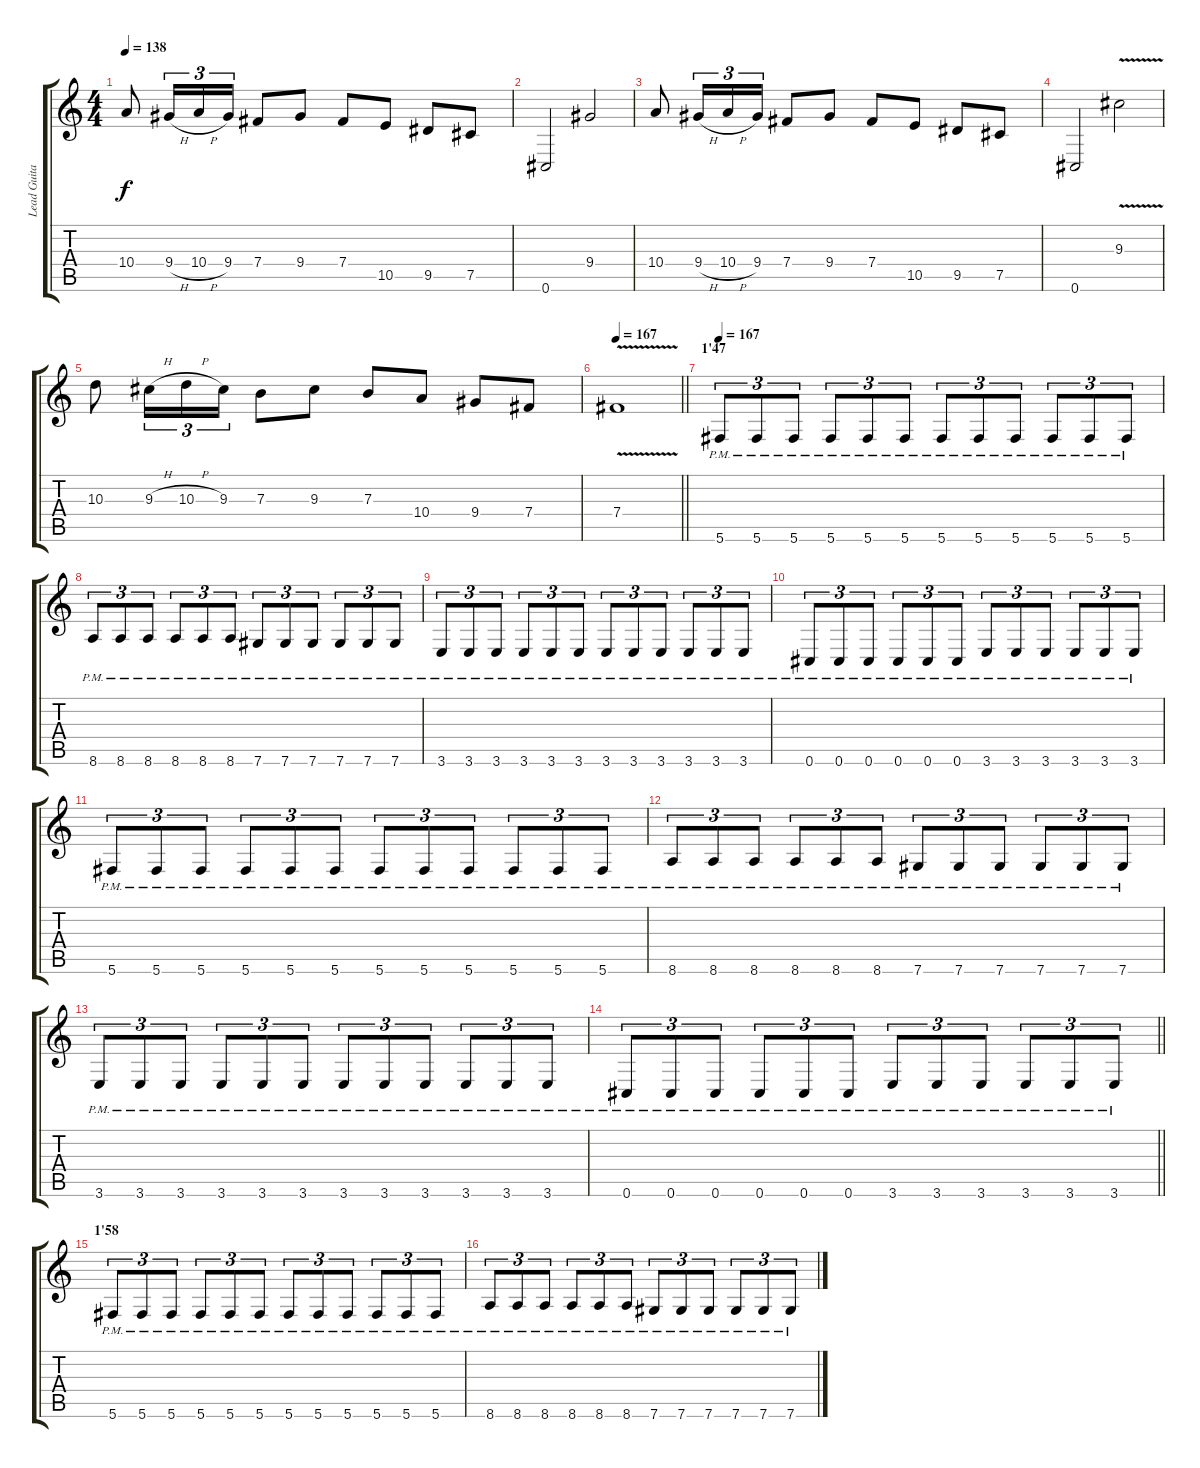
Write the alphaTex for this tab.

\track ("Lead Guitar" "Lead Guita") {instrument overdrivenguitar}
\staff {score tabs}
\tuning (Db4 Ab3 E3 B2 Gb2 Db2) {hide}
\ts (4 4)
\tempo 138
\clef g2
\ks c
10.4.8{dy f} 9.4{h}.16{tu (3 2)} 10.4{h}.16{tu (3 2)} 9.4.16{tu (3 2)} 7.4.8 9.4.8 7.4.8 10.5.8 9.5.8 7.5.8 |
0.6.2 9.4.2 |
10.4.8 9.4{h}.16{tu (3 2)} 10.4{h}.16{tu (3 2)} 9.4.16{tu (3 2)} 7.4.8 9.4.8 7.4.8 10.5.8 9.5.8 7.5.8 |
0.6.2 9.3{v}.2 |
10.3.8 9.3{h}.16{tu (3 2)} 10.3{h}.16{tu (3 2)} 9.3.16{tu (3 2)} 7.3.8 9.3.8 7.3.8 10.4.8 9.4.8 7.4.8 |
\tempo 167
\barLineRight lightlight
7.4{v}.1 |
\section ("" "1'47")
\tempo 167
5.6{pm}.8{tu (3 2) balance 10} 5.6{pm}.8{tu (3 2)} 5.6{pm}.8{tu (3 2)} 5.6{pm}.8{tu (3 2)} 5.6{pm}.8{tu (3 2)} 5.6{pm}.8{tu (3 2)} 5.6{pm}.8{tu (3 2)} 5.6{pm}.8{tu (3 2)} 5.6{pm}.8{tu (3 2)} 5.6{pm}.8{tu (3 2)} 5.6{pm}.8{tu (3 2)} 5.6{pm}.8{tu (3 2)} |
8.6{pm}.8{tu (3 2)} 8.6{pm}.8{tu (3 2)} 8.6{pm}.8{tu (3 2)} 8.6{pm}.8{tu (3 2)} 8.6{pm}.8{tu (3 2)} 8.6{pm}.8{tu (3 2)} 7.6{pm}.8{tu (3 2)} 7.6{pm}.8{tu (3 2)} 7.6{pm}.8{tu (3 2)} 7.6{pm}.8{tu (3 2)} 7.6{pm}.8{tu (3 2)} 7.6{pm}.8{tu (3 2)} |
3.6{pm}.8{tu (3 2)} 3.6{pm}.8{tu (3 2)} 3.6{pm}.8{tu (3 2)} 3.6{pm}.8{tu (3 2)} 3.6{pm}.8{tu (3 2)} 3.6{pm}.8{tu (3 2)} 3.6{pm}.8{tu (3 2)} 3.6{pm}.8{tu (3 2)} 3.6{pm}.8{tu (3 2)} 3.6{pm}.8{tu (3 2)} 3.6{pm}.8{tu (3 2)} 3.6{pm}.8{tu (3 2)} |
0.6{pm}.8{tu (3 2)} 0.6{pm}.8{tu (3 2)} 0.6{pm}.8{tu (3 2)} 0.6{pm}.8{tu (3 2)} 0.6{pm}.8{tu (3 2)} 0.6{pm}.8{tu (3 2)} 3.6{pm}.8{tu (3 2)} 3.6{pm}.8{tu (3 2)} 3.6{pm}.8{tu (3 2)} 3.6{pm}.8{tu (3 2)} 3.6{pm}.8{tu (3 2)} 3.6{pm}.8{tu (3 2)} |
5.6{pm}.8{tu (3 2)} 5.6{pm}.8{tu (3 2)} 5.6{pm}.8{tu (3 2)} 5.6{pm}.8{tu (3 2)} 5.6{pm}.8{tu (3 2)} 5.6{pm}.8{tu (3 2)} 5.6{pm}.8{tu (3 2)} 5.6{pm}.8{tu (3 2)} 5.6{pm}.8{tu (3 2)} 5.6{pm}.8{tu (3 2)} 5.6{pm}.8{tu (3 2)} 5.6{pm}.8{tu (3 2)} |
8.6{pm}.8{tu (3 2)} 8.6{pm}.8{tu (3 2)} 8.6{pm}.8{tu (3 2)} 8.6{pm}.8{tu (3 2)} 8.6{pm}.8{tu (3 2)} 8.6{pm}.8{tu (3 2)} 7.6{pm}.8{tu (3 2)} 7.6{pm}.8{tu (3 2)} 7.6{pm}.8{tu (3 2)} 7.6{pm}.8{tu (3 2)} 7.6{pm}.8{tu (3 2)} 7.6{pm}.8{tu (3 2)} |
3.6{pm}.8{tu (3 2)} 3.6{pm}.8{tu (3 2)} 3.6{pm}.8{tu (3 2)} 3.6{pm}.8{tu (3 2)} 3.6{pm}.8{tu (3 2)} 3.6{pm}.8{tu (3 2)} 3.6{pm}.8{tu (3 2)} 3.6{pm}.8{tu (3 2)} 3.6{pm}.8{tu (3 2)} 3.6{pm}.8{tu (3 2)} 3.6{pm}.8{tu (3 2)} 3.6{pm}.8{tu (3 2)} |
\barLineRight lightlight
0.6{pm}.8{tu (3 2)} 0.6{pm}.8{tu (3 2)} 0.6{pm}.8{tu (3 2)} 0.6{pm}.8{tu (3 2)} 0.6{pm}.8{tu (3 2)} 0.6{pm}.8{tu (3 2)} 3.6{pm}.8{tu (3 2)} 3.6{pm}.8{tu (3 2)} 3.6{pm}.8{tu (3 2)} 3.6{pm}.8{tu (3 2)} 3.6{pm}.8{tu (3 2)} 3.6{pm}.8{tu (3 2)} |
\section ("" "1'58")
5.6{pm}.8{tu (3 2)} 5.6{pm}.8{tu (3 2)} 5.6{pm}.8{tu (3 2)} 5.6{pm}.8{tu (3 2)} 5.6{pm}.8{tu (3 2)} 5.6{pm}.8{tu (3 2)} 5.6{pm}.8{tu (3 2)} 5.6{pm}.8{tu (3 2)} 5.6{pm}.8{tu (3 2)} 5.6{pm}.8{tu (3 2)} 5.6{pm}.8{tu (3 2)} 5.6{pm}.8{tu (3 2)} |
8.6{pm}.8{tu (3 2)} 8.6{pm}.8{tu (3 2)} 8.6{pm}.8{tu (3 2)} 8.6{pm}.8{tu (3 2)} 8.6{pm}.8{tu (3 2)} 8.6{pm}.8{tu (3 2)} 7.6{pm}.8{tu (3 2)} 7.6{pm}.8{tu (3 2)} 7.6{pm}.8{tu (3 2)} 7.6{pm}.8{tu (3 2)} 7.6{pm}.8{tu (3 2)} 7.6{pm}.8{tu (3 2)}
